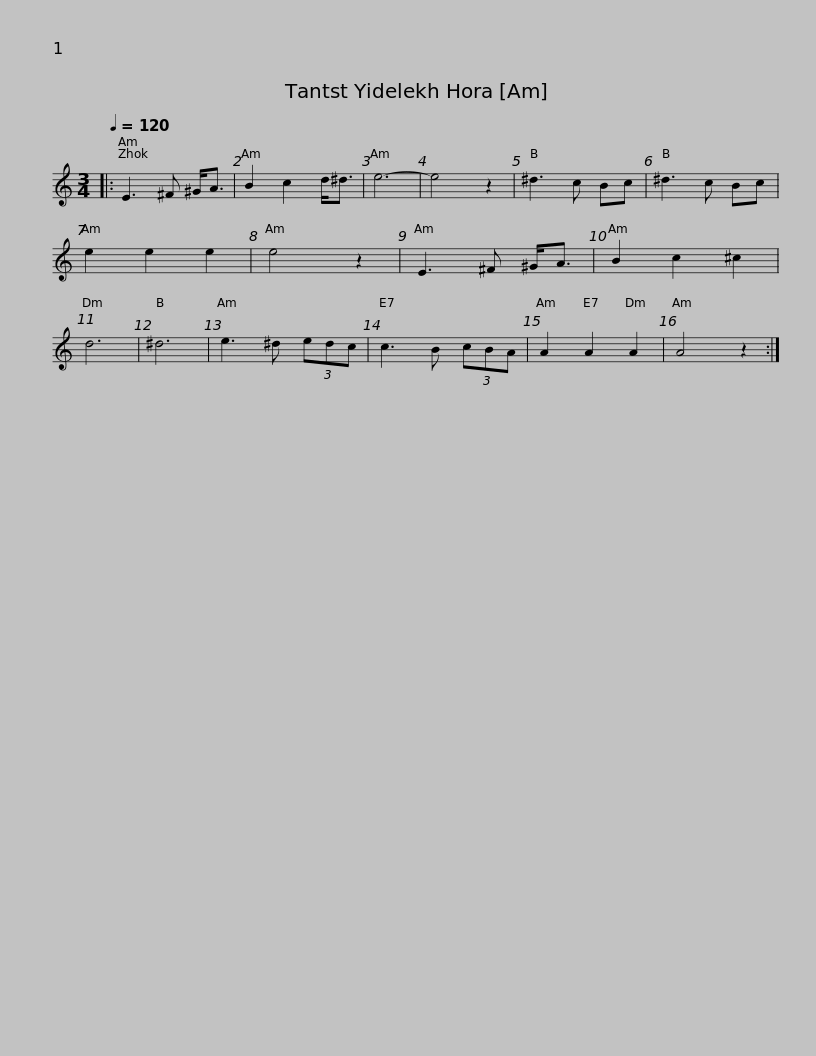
X:1
L:1/8
Q:1/4=120
M:3/4
I:linebreak $
K:C
V:1 treble
V:1
|: E3 ^F ^G<A | B2 c2 d<^d | e6- | e4 z2 | ^d3 c Bc | %5
 ^d3 c Bc | e2 e2 e2 | e4 z2 | E3 ^F ^G<A |$ B2 c2 ^c2 | %10
 d6 | ^d6 | e3 ^d (3edc | c3 B (3cBA | A2 A2 A2 | %15
 A4 z2 :| %16
